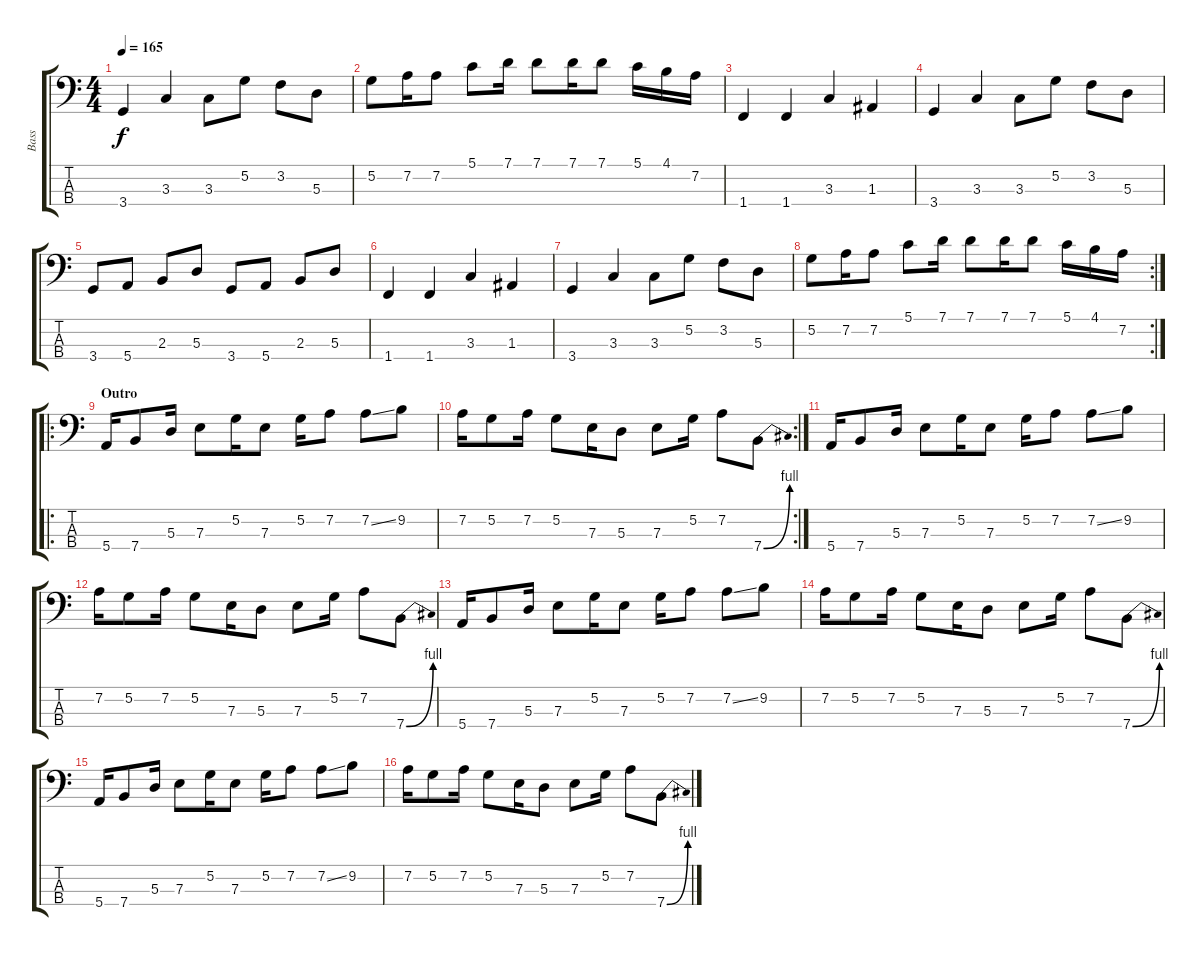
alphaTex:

\track ("Bass" "Bass") {instrument electricbassfinger}
\staff {score tabs}
\tuning (G2 D2 A1 E1) {hide}
\ts (4 4)
\tempo 165
\clef f4
\ks c
3.4.4{dy f} 3.3.4 3.3.8 5.2.8 3.2.8 5.3.8 |
5.2.8 7.2.16 7.2.8 5.1.8 7.1.16 7.1.8 7.1.16 7.1.8 5.1.16 4.1.16 7.2.16 |
1.4.4 1.4.4 3.3.4 1.3.4 |
3.4.4 3.3.4 3.3.8 5.2.8 3.2.8 5.3.8 |
3.4.8 5.4.8 2.3.8 5.3.8 3.4.8 5.4.8 2.3.8 5.3.8 |
1.4.4 1.4.4 3.3.4 1.3.4 |
3.4.4 3.3.4 3.3.8 5.2.8 3.2.8 5.3.8 |
\rc 2
5.2.8 7.2.16 7.2.8 5.1.8 7.1.16 7.1.8 7.1.16 7.1.8 5.1.16 4.1.16 7.2.16 |
\ro
\section ("" "Outro")
5.4.16 7.4.8 5.3.16 7.3.8 5.2.16 7.3.8 5.2.16 7.2.8 7.2{ss}.8 9.2.8 |
\rc 2
7.2.16 5.2.8 7.2.16 5.2.8 7.3.16 5.3.8 7.3.8 5.2.16 7.2.8 7.4{be (bend 0 0 60 4)}.8 |
5.4.16 7.4.8 5.3.16 7.3.8 5.2.16 7.3.8 5.2.16 7.2.8 7.2{ss}.8 9.2.8 |
7.2.16 5.2.8 7.2.16 5.2.8 7.3.16 5.3.8 7.3.8 5.2.16 7.2.8 7.4{be (bend 0 0 60 4)}.8 |
5.4.16 7.4.8 5.3.16 7.3.8 5.2.16 7.3.8 5.2.16 7.2.8 7.2{ss}.8 9.2.8 |
7.2.16 5.2.8 7.2.16 5.2.8 7.3.16 5.3.8 7.3.8 5.2.16 7.2.8 7.4{be (bend 0 0 60 4)}.8 |
5.4.16 7.4.8 5.3.16 7.3.8 5.2.16 7.3.8 5.2.16 7.2.8 7.2{ss}.8 9.2.8 |
7.2.16 5.2.8 7.2.16 5.2.8 7.3.16 5.3.8 7.3.8 5.2.16 7.2.8 7.4{be (bend 0 0 60 4)}.8
